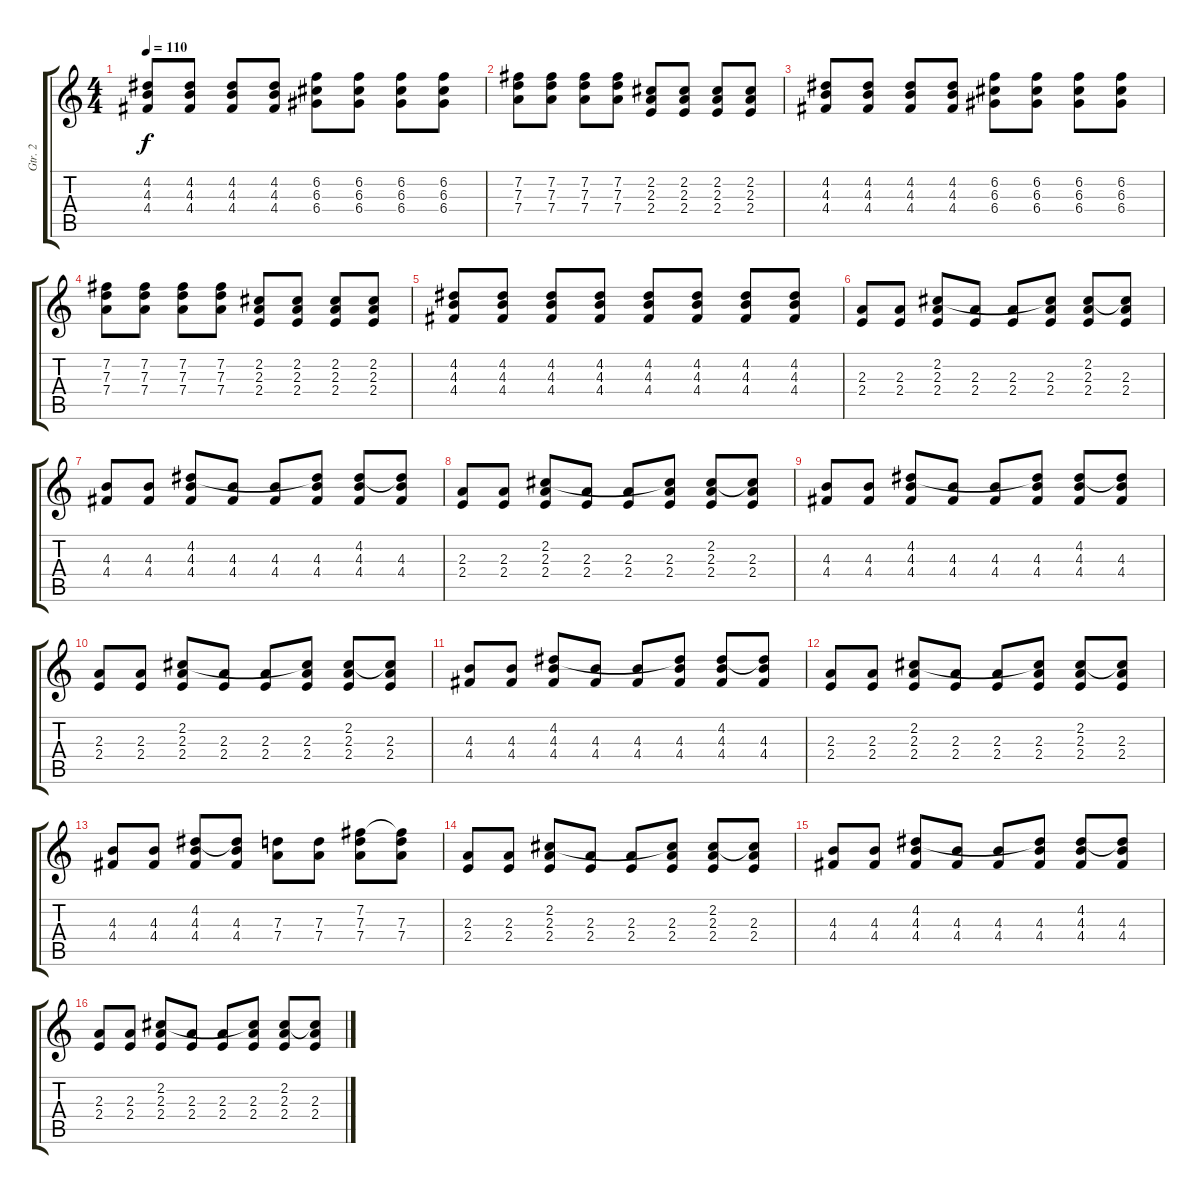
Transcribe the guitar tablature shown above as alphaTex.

\track ("Gtr. 2" "Gtr. 2") {instrument electricguitarclean}
\staff {score tabs}
\tuning (E4 B3 G3 D3 A2 E2) {hide}
\ts (4 4)
\tempo 110
\clef g2
\ks c
(4.2 4.3 4.4).8{dy f} (4.2 4.3 4.4).8 (4.2 4.3 4.4).8 (4.2 4.3 4.4).8 (6.2 6.3 6.4).8 (6.2 6.3 6.4).8 (6.2 6.3 6.4).8 (6.2 6.3 6.4).8 |
(7.2 7.3 7.4).8 (7.2 7.3 7.4).8 (7.2 7.3 7.4).8 (7.2 7.3 7.4).8 (2.2 2.3 2.4).8 (2.2 2.3 2.4).8 (2.2 2.3 2.4).8 (2.2 2.3 2.4).8 |
(4.2 4.3 4.4).8 (4.2 4.3 4.4).8 (4.2 4.3 4.4).8 (4.2 4.3 4.4).8 (6.2 6.3 6.4).8 (6.2 6.3 6.4).8 (6.2 6.3 6.4).8 (6.2 6.3 6.4).8 |
(7.2 7.3 7.4).8 (7.2 7.3 7.4).8 (7.2 7.3 7.4).8 (7.2 7.3 7.4).8 (2.2 2.3 2.4).8 (2.2 2.3 2.4).8 (2.2 2.3 2.4).8 (2.2 2.3 2.4).8 |
(4.2 4.3 4.4).8 (4.2 4.3 4.4).8 (4.2 4.3 4.4).8 (4.2 4.3 4.4).8 (4.2 4.3 4.4).8 (4.2 4.3 4.4).8 (4.2 4.3 4.4).8 (4.2 4.3 4.4).8 |
(2.3 2.4).8 (2.3 2.4).8 (2.2 2.3 2.4).8 (2.3 2.4).8 (2.3 2.4).8 (2.2{t} 2.3 2.4).8 (2.2 2.3 2.4).8 (2.2{t} 2.3 2.4).8 |
(4.3 4.4).8 (4.3 4.4).8 (4.2 4.3 4.4).8 (4.3 4.4).8 (4.3 4.4).8 (4.2{t} 4.3 4.4).8 (4.2 4.3 4.4).8 (4.2{t} 4.3 4.4).8 |
(2.3 2.4).8 (2.3 2.4).8 (2.2 2.3 2.4).8 (2.3 2.4).8 (2.3 2.4).8 (2.2{t} 2.3 2.4).8 (2.2 2.3 2.4).8 (2.2{t} 2.3 2.4).8 |
(4.3 4.4).8 (4.3 4.4).8 (4.2 4.3 4.4).8 (4.3 4.4).8 (4.3 4.4).8 (4.2{t} 4.3 4.4).8 (4.2 4.3 4.4).8 (4.2{t} 4.3 4.4).8 |
(2.3 2.4).8 (2.3 2.4).8 (2.2 2.3 2.4).8 (2.3 2.4).8 (2.3 2.4).8 (2.2{t} 2.3 2.4).8 (2.2 2.3 2.4).8 (2.2{t} 2.3 2.4).8 |
(4.3 4.4).8 (4.3 4.4).8 (4.2 4.3 4.4).8 (4.3 4.4).8 (4.3 4.4).8 (4.2{t} 4.3 4.4).8 (4.2 4.3 4.4).8 (4.2{t} 4.3 4.4).8 |
(2.3 2.4).8 (2.3 2.4).8 (2.2 2.3 2.4).8 (2.3 2.4).8 (2.3 2.4).8 (2.2{t} 2.3 2.4).8 (2.2 2.3 2.4).8 (2.2{t} 2.3 2.4).8 |
(4.3 4.4).8 (4.3 4.4).8 (4.2 4.3 4.4).8 (4.2{t} 4.3 4.4).8 (7.3 7.4).8 (7.3 7.4).8 (7.2 7.3 7.4).8 (7.2{t} 7.3 7.4).8 |
(2.3 2.4).8 (2.3 2.4).8 (2.2 2.3 2.4).8 (2.3 2.4).8 (2.3 2.4).8 (2.2{t} 2.3 2.4).8 (2.2 2.3 2.4).8 (2.2{t} 2.3 2.4).8 |
(4.3 4.4).8 (4.3 4.4).8 (4.2 4.3 4.4).8 (4.3 4.4).8 (4.3 4.4).8 (4.2{t} 4.3 4.4).8 (4.2 4.3 4.4).8 (4.2{t} 4.3 4.4).8 |
(2.3 2.4).8 (2.3 2.4).8 (2.2 2.3 2.4).8 (2.3 2.4).8 (2.3 2.4).8 (2.2{t} 2.3 2.4).8 (2.2 2.3 2.4).8 (2.2{t} 2.3 2.4).8
